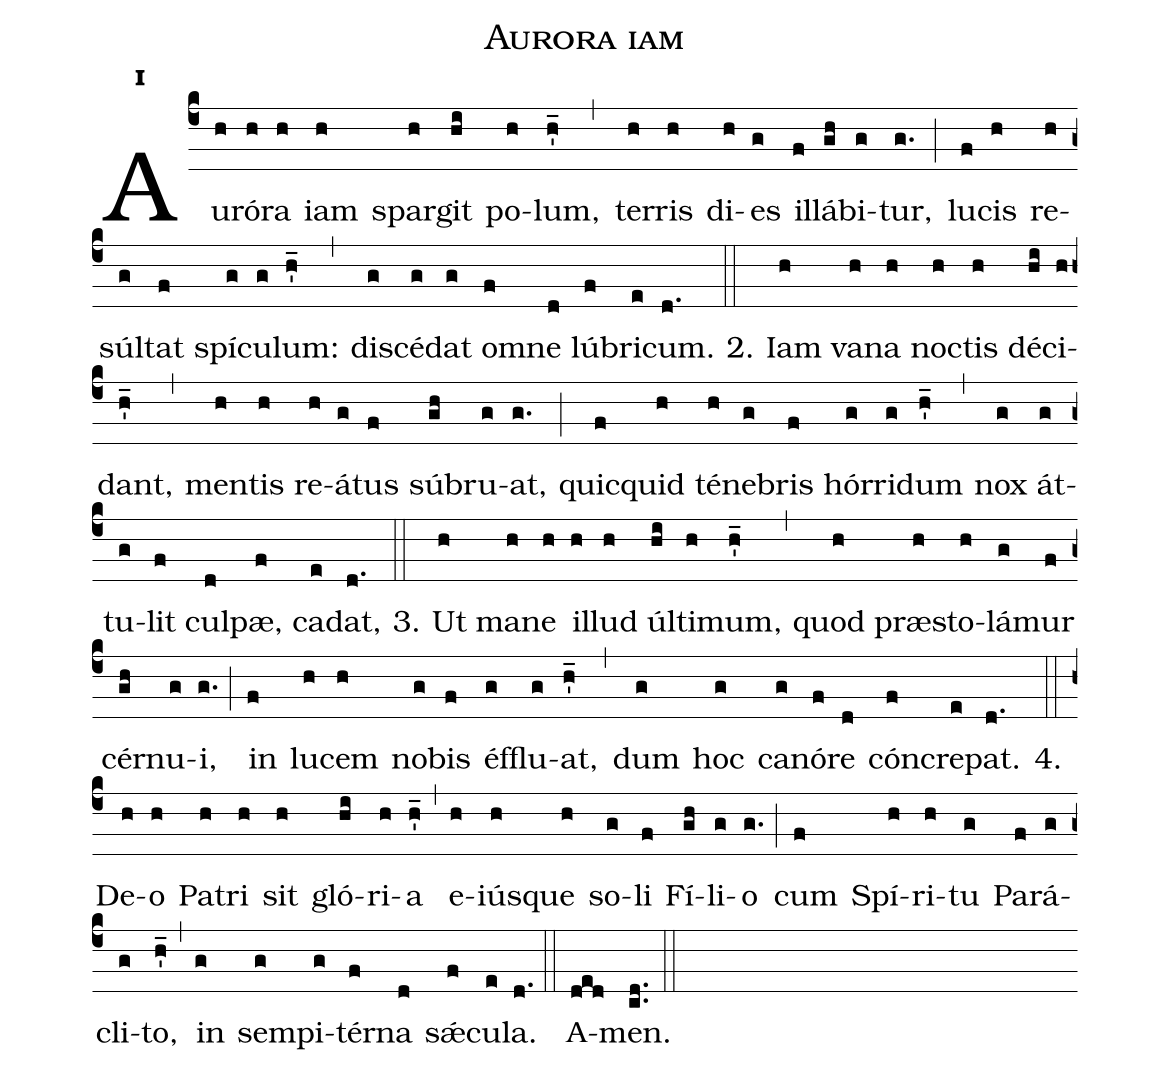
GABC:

name:Aurora iam;
office-part:Hymnus;
mode:1;
%%
initial-style: 1;
name: Aurora iam;
book: Liber Hymnarius, p. 207;
occasion: Tempore Per Annum Sabbatis Hebd. I & III;
office-part: Ad Laudes matutinas H;
user-notes: ;
commentary: ;
annotation: 1;
centering-scheme: english;
fontsize: 12;
font: OFLSortsMillGoudy;
height: 11;
width: 4.5;
%%
(c4)Au(h)ró(h)ra(h) iam(h) spar(h)git(hi) po(h)lum,(h'_) (,)
ter(h)ris(h) di(h)es(g) il(f)lá(gh)bi(g)tur,(g.) (;)
lu(f)cis(h) re(h)súl(g)tat(f) spí(g)cu(g)lum:(h'_) (,)
di(g)scé(g)dat(g) om(f)ne(d) lú(f)bri(e)cum.(d.)

2.(::)
Iam(h) va(h)na(h) no(h)ctis(h) dé(hi)ci(h)dant,(h'_) (,)
men(h)tis(h) re(h)á(g)tus(f) sú(gh)bru(g)at,(g.) (;)
quic(f)quid(h) té(h)ne(g)bris(f) hór(g)ri(g)dum(h'_) (,)
nox(g) át(g)tu(g)lit(f) cul(d)pæ,(f) ca(e)dat,(d.)

3.(::)
Ut(h) ma(h)ne(h) il(h)lud(h) úl(hi)ti(h)mum,(h'_) (,)
quod(h) præ(h)sto(h)lá(g)mur(f) cér(gh)nu(g)i,(g.) (;)
in(f) lu(h)cem(h) no(g)bis(f) éf(g)flu(g)at,(h'_) (,)
dum(g) hoc(g) ca(g)nó(f)re(d) cón(f)cre(e)pat.(d.)

4.(::)
De(h)o(h) Pa(h)tri(h) sit(h) gló(hi)ri(h)a(h'_) (,)
e(h)iús(h)que(h) so(g)li(f) Fí(gh)li(g)o(g.) (;)
cum(f) Spí(h)ri(h)tu(g) Pa(f)rá(g)cli(g)to,(h'_) (,)
in(g) sem(g)pi(g)tér(f)na(d) sǽ(f)cu(e)la.(d.) (::)
A(ded)men.(cd..) (::)
